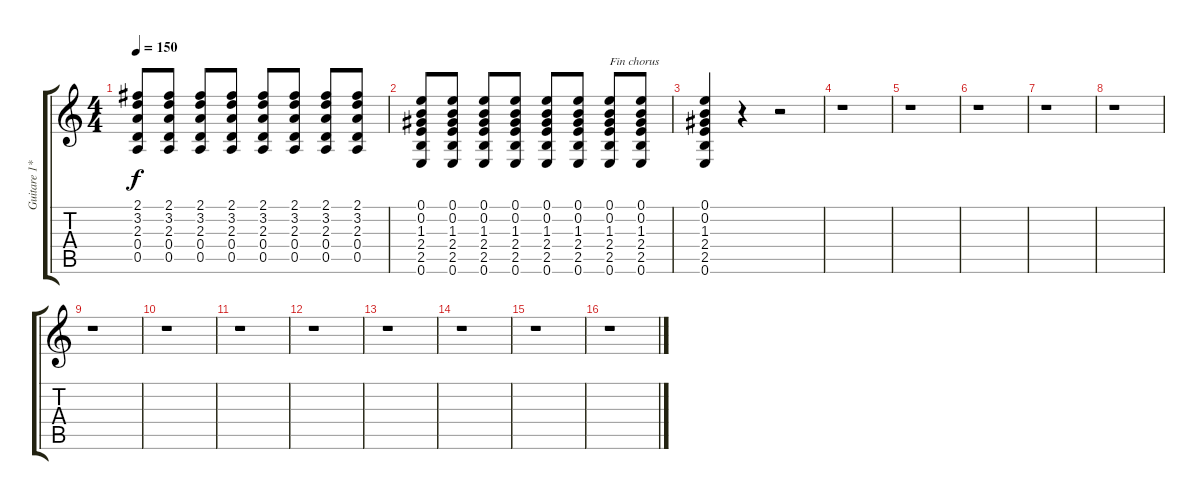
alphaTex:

\track ("Guitare 1*" "Guitare 1*") {instrument distortionguitar}
\staff {score tabs}
\tuning (E4 B3 G3 D3 A2 E2) {hide}
\ts (4 4)
\tempo 150
\clef g2
\ks c
(2.1 3.2 2.3 0.4 0.5).8{dy f} (2.1 3.2 2.3 0.4 0.5).8 (2.1 3.2 2.3 0.4 0.5).8 (2.1 3.2 2.3 0.4 0.5).8 (2.1 3.2 2.3 0.4 0.5).8 (2.1 3.2 2.3 0.4 0.5).8 (2.1 3.2 2.3 0.4 0.5).8 (2.1 3.2 2.3 0.4 0.5).8 |
(0.1 0.2 1.3 2.4 2.5 0.6).8 (0.1 0.2 1.3 2.4 2.5 0.6).8 (0.1 0.2 1.3 2.4 2.5 0.6).8 (0.1 0.2 1.3 2.4 2.5 0.6).8 (0.1 0.2 1.3 2.4 2.5 0.6).8 (0.1 0.2 1.3 2.4 2.5 0.6).8 (0.1 0.2 1.3 2.4 2.5 0.6).8{txt "Fin chorus"} (0.1 0.2 1.3 2.4 2.5 0.6).8 |
(0.1 0.2 1.3 2.4 2.5 0.6).4{volume 13} r.4 r.2 |
r.1 |
r.1 |
r.1 |
r.1 |
r.1 |
r.1 |
r.1 |
r.1 |
r.1 |
r.1 |
r.1 |
r.1 |
r.1
